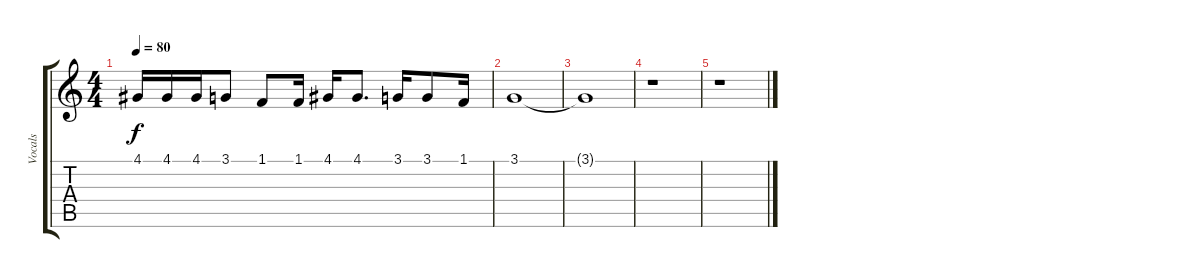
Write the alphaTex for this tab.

\track ("Vocals" "Vocals") {instrument synthvoice}
\staff {score tabs}
\tuning (E4 B3 G3 D3 A2 E2) {hide}
\ts (4 4)
\tempo 80
\clef g2
\ks c
4.1.16{dy f} 4.1.16 4.1.16 3.1.8 1.1.8 1.1.16 4.1.16 4.1.8{d} 3.1.16 3.1.8 1.1.16 |
3.1.1 |
3.1{t}.1 |
r.1 |
r.1
